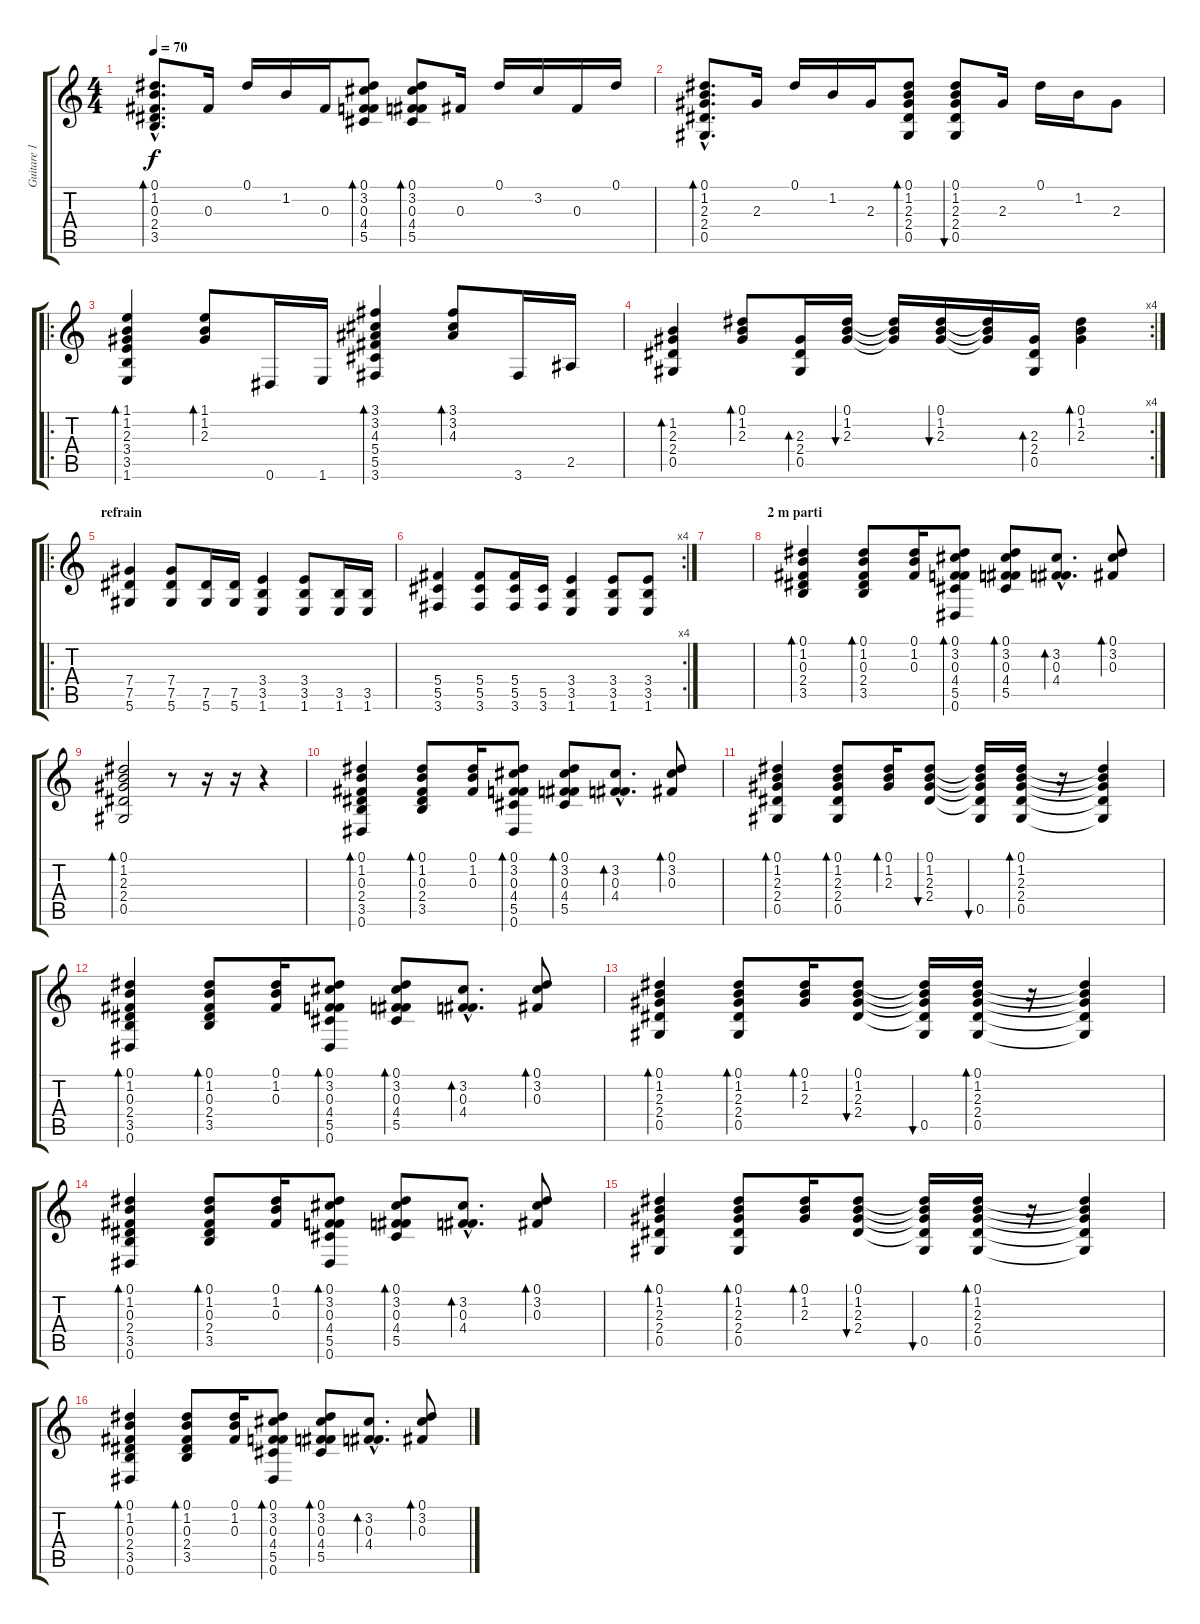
\track ("Guitare 1" "Guitare 1") {instrument acousticguitarsteel}
\staff {score tabs}
\tuning (Eb4 Bb3 Gb3 Db3 Ab2 Eb2) {hide}
\ts (4 4)
\tempo 70
\clef g2
\ks c
(0.1{hac} 1.2{hac} 0.3{hac} 2.4{hac} 3.5{hac}).8{d bd 60 dy f} 0.3.16 0.1.16 1.2.16 0.3.16 (0.1 3.2 0.3 4.4 5.5).8{bd 60} (0.1 3.2 0.3 4.4 5.5).8{bd 60} 0.3.16 0.1.16 3.2.16 0.3.16 0.1.16 |
(0.1{hac} 1.2{hac} 2.3{hac} 2.4{hac} 0.5{hac}).8{d bd 60} 2.3.16 0.1.16 1.2.16 2.3.16 (0.1 1.2 2.3 2.4 0.5).8{bd 60} (0.1 1.2 2.3 2.4 0.5).8{bu 60} 2.3.16 0.1.16 1.2.16 2.3.8 |
\ro
(1.1 1.2 2.3 3.4 3.5 1.6).4{bd 30} (1.1 1.2 2.3).8{bd 30} 0.6.16 1.6.16 (3.1 3.2 4.3 5.4 5.5 3.6).4{bd 30} (3.1 3.2 4.3).8{bd 30} 3.6.16 2.5.16 |
\rc 4
(1.2 2.3 2.4 0.5).4{bd 30} (0.1 1.2 2.3).8{bd 30} (2.3 2.4 0.5).16{bd 30} (0.1 1.2 2.3).16{bu 30} (0.1{t} 1.2{t} 2.3{t}).16 (0.1 1.2 2.3).16{bu 30} (0.1{t} 1.2{t} 2.3{t}).16 (2.3 2.4 0.5).16{bd 30} (0.1 1.2 2.3).4{bd 30} |
\ro
\section ("" "refrain")
(7.4 7.5 5.6).4{volume 16 instrument distortionguitar} (7.4 7.5 5.6).8 (7.5 5.6).16 (7.5 5.6).16 (3.4 3.5 1.6).4 (3.4 3.5 1.6).8 (3.5 1.6).16 (3.5 1.6).16 |
\rc 4
(5.4 5.5 3.6).4 (5.4 5.5 3.6).8 (5.4 5.5 3.6).16 (5.5 3.6).16 (3.4 3.5 1.6).4 (3.4 3.5 1.6).8 (3.4 3.5 1.6).8 |
|
\section ("" "2 m parti")
(0.1 1.2 0.3 2.4 3.5).4{bd 60 volume 12 instrument acousticguitarsteel} (0.1 1.2 0.3 2.4 3.5).8{bd 60} (0.1 1.2 0.3).16 (0.1 3.2 0.3 4.4 5.5 0.6).8{bd 60} (0.1 3.2 0.3 4.4 5.5).8{bd 60} (3.2{hac} 0.3{hac} 4.4{hac}).8{d bd 60} (0.1 3.2 0.3).8{bd 60} |
(0.1 1.2 2.3 2.4 0.5).2{bd 60} r.8 r.16 r.16 r.4 |
(0.1 1.2 0.3 2.4 3.5 0.6).4{bd 60} (0.1 1.2 0.3 2.4 3.5).8{bd 60} (0.1 1.2 0.3).16 (0.1 3.2 0.3 4.4 5.5 0.6).8{bd 60} (0.1 3.2 0.3 4.4 5.5).8{bd 60} (3.2{hac} 0.3{hac} 4.4{hac}).8{d bd 60} (0.1 3.2 0.3).8{bd 60} |
(0.1 1.2 2.3 2.4 0.5).4{bd 60} (0.1 1.2 2.3 2.4 0.5).8{bd 60} (0.1 1.2 2.3).16{bd 60} (0.1 1.2 2.3 2.4).8{bu 60} (0.1{t} 1.2{t} 2.3{t} 2.4{t} 0.5).16{bu 60} (0.1 1.2 2.3 2.4 0.5).16{bd 60} r.16 (0.1{t} 1.2{t} 2.3{t} 2.4{t} 0.5{t}).4 |
(0.1 1.2 0.3 2.4 3.5 0.6).4{bd 60} (0.1 1.2 0.3 2.4 3.5).8{bd 60} (0.1 1.2 0.3).16 (0.1 3.2 0.3 4.4 5.5 0.6).8{bd 60} (0.1 3.2 0.3 4.4 5.5).8{bd 60} (3.2{hac} 0.3{hac} 4.4{hac}).8{d bd 60} (0.1 3.2 0.3).8{bd 60} |
(0.1 1.2 2.3 2.4 0.5).4{bd 60} (0.1 1.2 2.3 2.4 0.5).8{bd 60} (0.1 1.2 2.3).16{bd 60} (0.1 1.2 2.3 2.4).8{bu 60} (0.1{t} 1.2{t} 2.3{t} 2.4{t} 0.5).16{bu 60} (0.1 1.2 2.3 2.4 0.5).16{bd 60} r.16 (0.1{t} 1.2{t} 2.3{t} 2.4{t} 0.5{t}).4 |
(0.1 1.2 0.3 2.4 3.5 0.6).4{bd 60} (0.1 1.2 0.3 2.4 3.5).8{bd 60} (0.1 1.2 0.3).16 (0.1 3.2 0.3 4.4 5.5 0.6).8{bd 60} (0.1 3.2 0.3 4.4 5.5).8{bd 60} (3.2{hac} 0.3{hac} 4.4{hac}).8{d bd 60} (0.1 3.2 0.3).8{bd 60} |
(0.1 1.2 2.3 2.4 0.5).4{bd 60} (0.1 1.2 2.3 2.4 0.5).8{bd 60} (0.1 1.2 2.3).16{bd 60} (0.1 1.2 2.3 2.4).8{bu 60} (0.1{t} 1.2{t} 2.3{t} 2.4{t} 0.5).16{bu 60} (0.1 1.2 2.3 2.4 0.5).16{bd 60} r.16 (0.1{t} 1.2{t} 2.3{t} 2.4{t} 0.5{t}).4 |
(0.1 1.2 0.3 2.4 3.5 0.6).4{bd 60} (0.1 1.2 0.3 2.4 3.5).8{bd 60} (0.1 1.2 0.3).16 (0.1 3.2 0.3 4.4 5.5 0.6).8{bd 60} (0.1 3.2 0.3 4.4 5.5).8{bd 60} (3.2{hac} 0.3{hac} 4.4{hac}).8{d bd 60} (0.1 3.2 0.3).8{bd 60}
